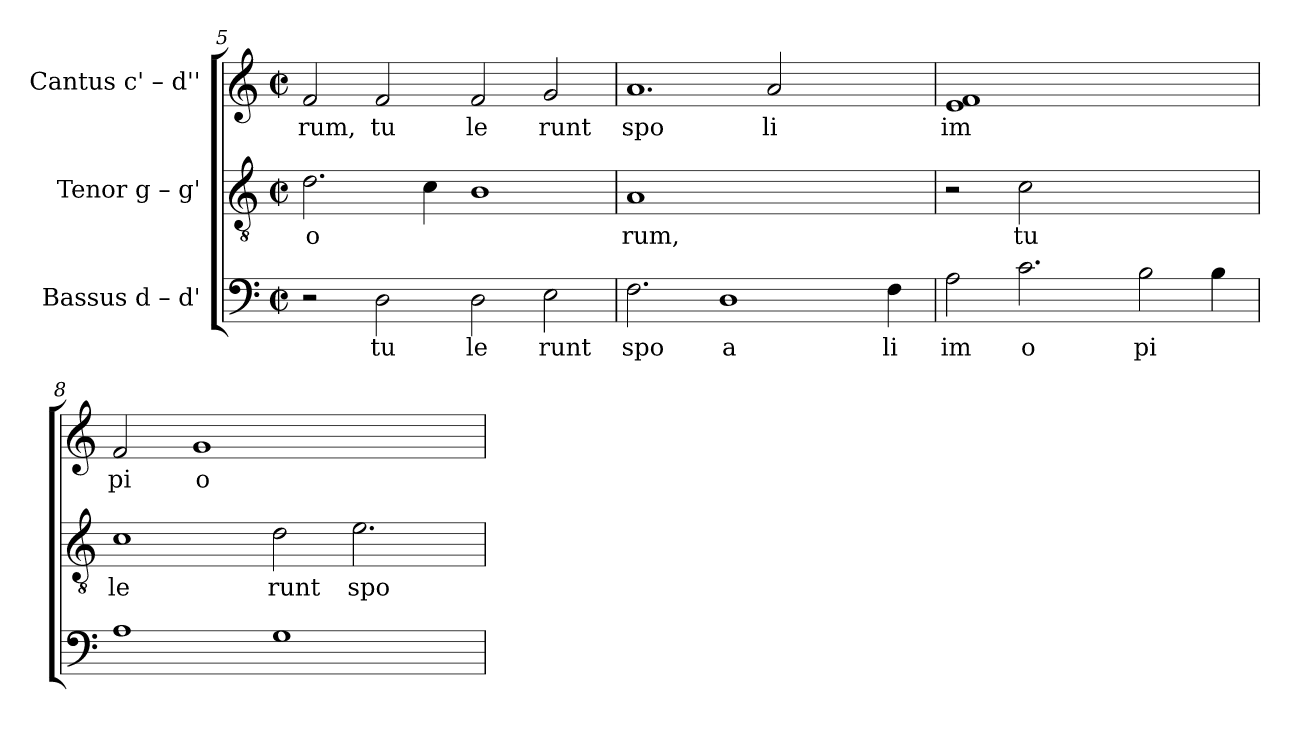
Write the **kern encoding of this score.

**kern	**text	**kern	**text	**kern	**text
*part3	*part3	*part2	*part2	*part1	*part1
*staff3	*staff3	*staff2	*staff2	*staff1	*staff1
*I"Bassus  d – d'	*	*I"Tenor  g – g'	*	*I"Cantus  c' – d''	*
!!LO:LB:g=z
*clefF4	*	*clefGv2	*	*clefG2	*
*M2/2	*	*M2/2	*	*M2/2	*
*met(c|)	*	*met(c|)	*	*met(c|)	*
=5	=5	=5	=5	=5	=5
!	!	!	!LO:LY:b:cj	!	!LO:LY:b:cj
2r	.	2.d\	o	2f/	rum,
!	!LO:LY:b:cj	!	!	!	!LO:LY:b:cj
2D\	tu	.	.	2f/	tu
.	.	4c\	.	.	.
!	!LO:LY:b:cj	!	!	!	!LO:LY:b:cj
2D\	le	1B	.	2f/	le
!	!LO:LY:b:cj	!	!	!	!LO:LY:b:cj
2E\	runt	.	.	2g/	runt
=6	=6	=6	=6	=6	=6
!	!LO:LY:b:cj	!	!LO:LY:b:cj	!LO:N:vis=1.	!LO:LY:b:cj
2.F\	spo	1A	rum,	1a	spo
!	!LO:LY:b:cj	!	!	!	!
1D	a	.	.	.	.
!	!	!	!	!	!LO:LY:b:cj
.	.	1ryy	.	2a/	li
.	.	.	.	2ryy	.
!	!LO:LY:b:cj	!	!	!	!
4F\	li	.	.	.	.
=7	=7	=7	=7	=7	=7
!	!LO:LY:b:cj	!	!	!	!LO:LY:b:cj
2A\	im	2r	.	1f 1e	im
!	!LO:LY:b:cj	!	!LO:LY:b:cj	!	!
2.c\	o	2c\	tu	.	.
.	.	1ryy	.	1ryy	.
!	!LO:LY:b:cj	!	!	!	!
2B\	pi	.	.	.	.
4B\	.	.	.	.	.
=8	=8	=8	=8	=8	=8
!	!	!	!LO:LY:b:cj	!	!LO:LY:b:cj
1A	.	1c	le	2f/	pi
!	!	!	!	!	!LO:LY:b:cj
.	.	.	.	1g	o
!	!	!	!LO:LY:b:cj	!	!
1G	.	2d\	runt	.	.
!	!	!	!LO:LY:b:cj	!	!
.	.	2.e\	spo	2.ryy	.
4ryy	.	.	.	.	.
=	=	=	=	=	=
*-	*-	*-	*-	*-	*-
